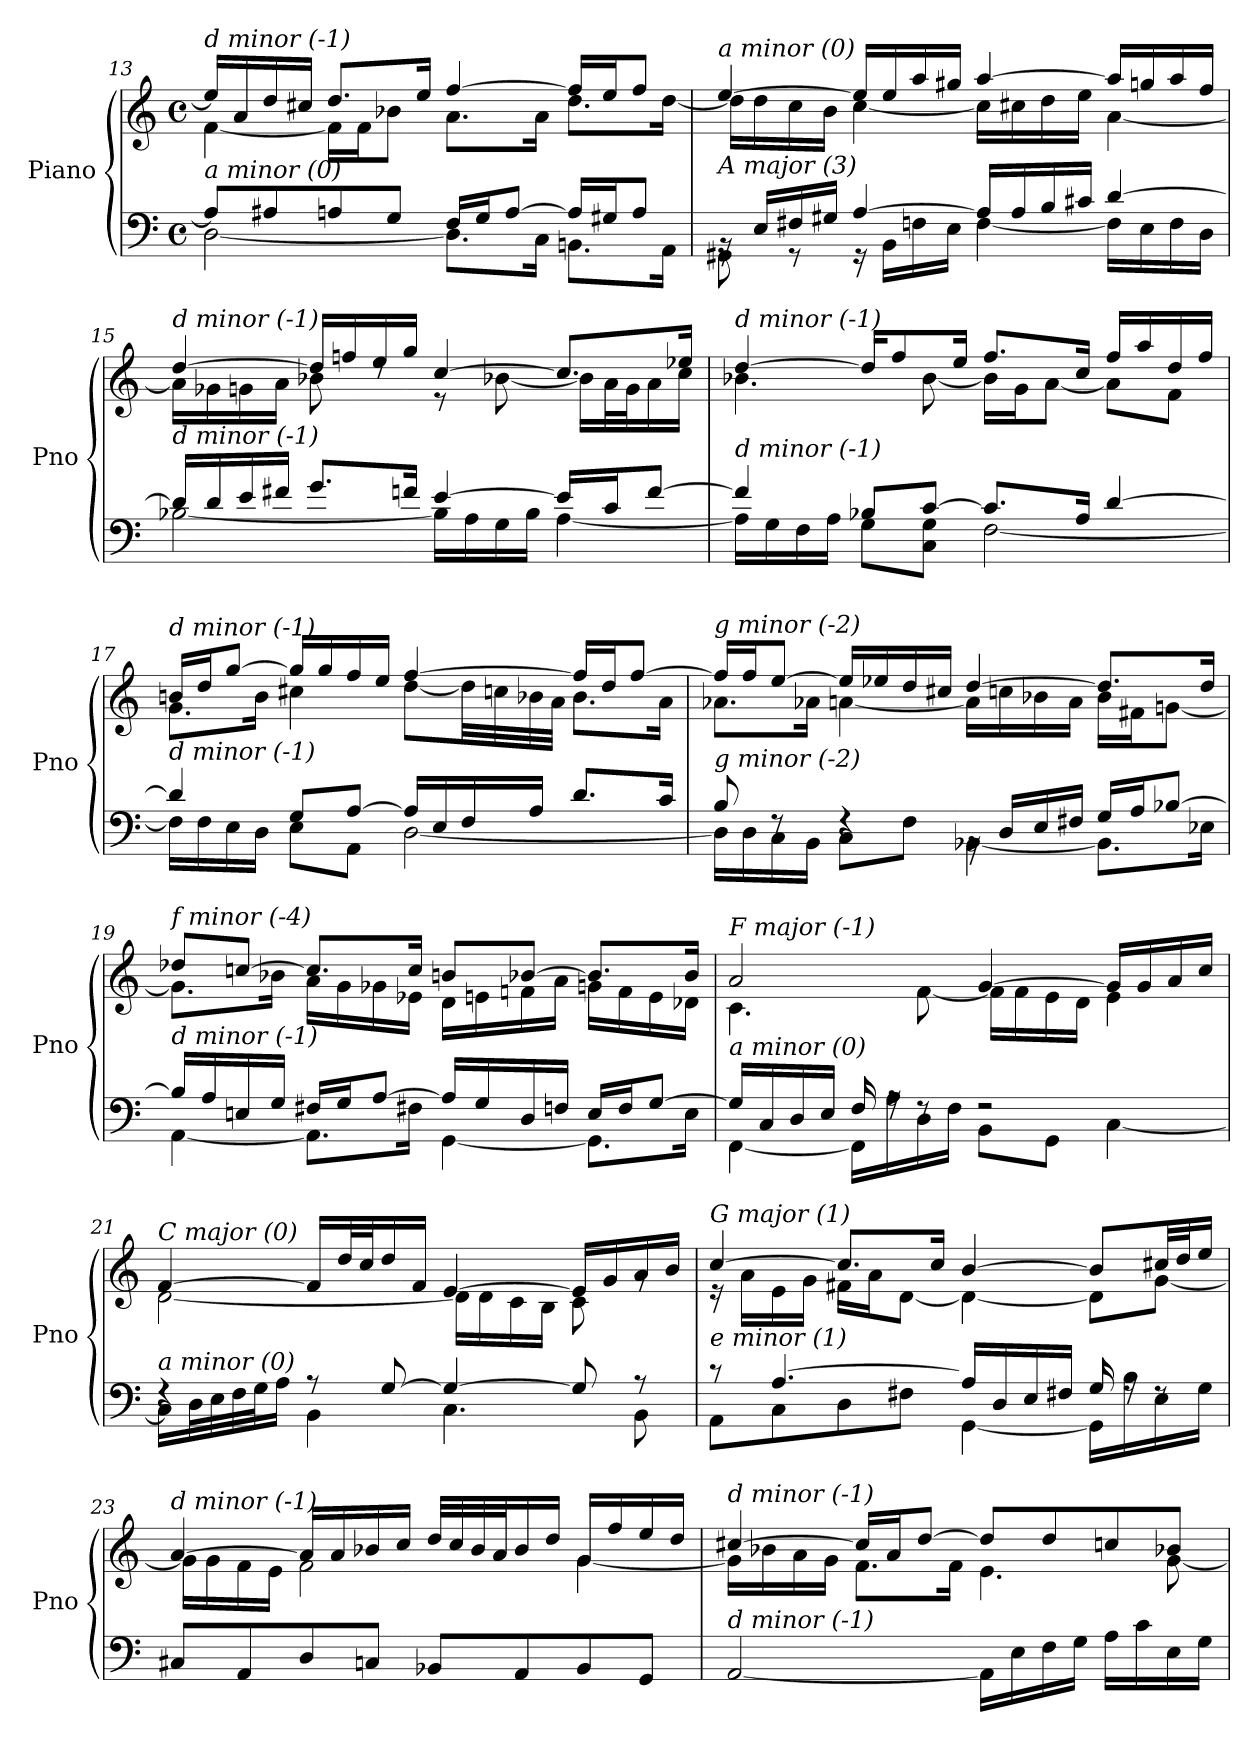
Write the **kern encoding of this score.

**kern	**kern
*part1	*part1
*staff2	*staff1
*I"Piano	*
*I'Pno	*
*clefF4	*clefG2
*k[]	*k[]
*M4/4	*M4/4
*met(c)	*met(c)
=13	=13
*^	*^
!	!	!LO:TX:i:t=d minor (-1)	!
!LO:TX:i:t=a minor (0)	!	!	!
8A/L]	[2D\	16ee/LL]	[4f\
.	.	16a/	.
8A#Xi/	.	16dd/	.
.	.	16cc#X/JJ	.
8A/	.	8.dd/L	16f\LL]
.	.	.	16f\J
8G/J	.	.	8b-X\J
.	.	16ee/Jk	.
16F/LL	8.D\L]	[4ff/	8.a\L
16G/J	.	.	.
[8A/J	.	.	.
.	16C\Jk	.	16a\Jk
16A/LL]	8.BBn\L	16ff/LL]	8.dd\L
16G#X/J	.	16ee/J	.
8A/J	.	8ff/J	.
.	16AA\Jk	.	[16dd\Jk
!!LO:LB:g=z	!!
=14	=14	=14	=14
!	!	!LO:TX:i:t=a minor (0)	!
!LO:TX:i:t=A major (3)	!	!	!
16rBB	8GG#X\	[4ee/	16dd\LL]
16E/LL	.	.	16dd\
16F#X/	8r	.	16cc\
16G#X/JJ	.	.	16b\JJ
[4A/	16r	16ee/LL]	[4cc\
.	16BB\LL	16ee/	.
.	16Fn\	16aa/	.
.	16E\JJ	16gg#X/JJ	.
16A/LL]	[4F\	[4aa/	16cc\LL]
16A/	.	.	16cc#X\
16B/	.	.	16dd\
16c#X/JJ	.	.	16ee\JJ
[4d/	16F\LL]	16aa/LL]	[4a\
.	16E\	16ggn/	.
.	16F\	16aa/	.
.	16D\JJ	16ff/JJ	.
=15	=15	=15	=15
!	!	!LO:TX:i:t=d minor (-1)	!
!LO:TX:i:t=d minor (-1)	!	!	!
16d/LL]	[2B-X\	[4dd/	16a\LL]
16d/	.	.	16g-Xi\
16e/	.	.	16g\
16f#X/JJ	.	.	16a\JJ
8.g/L	.	16dd/LL]	8b-X\
.	.	16ffn/	.
.	.	16ee/	8rdd
16fn/Jk	.	16gg/JJ	.
[4e/	16B-\LL]	[4cc/	8r
.	16A\	.	.
.	16G\	.	[8b-X\
.	16B-\JJ	.	.
16e/LL]	[4A\	8.cc/L]	16b-\LL]
16c/J	.	.	32a\L
.	.	.	32g\J
[8f/J	.	.	16a\
.	.	16ee-X/Jk	16cc\JJ
!!LO:LB:g=z	!!
=16	=16	=16	=16
!	!	!LO:TX:i:t=d minor (-1)	!
!LO:TX:i:t=d minor (-1)	!	!	!
4f/]	16A\LL]	[4dd/	4.b-X\
.	16G\	.	.
.	16F\	.	.
.	16A\JJ	.	.
8B-X/L	8G\L	16dd/KL]	.
.	.	8ff/	.
[8c/J	8C\ 8G\J	.	[8b-\
.	.	16ee/Jk	.
8.c/L]	[2F\	8.ff/L	16b-\LL]
.	.	.	16g\J
.	.	.	[8a\J
16A/Jk	.	16cc/Jk	.
[4d/	.	16ff/LL	8a\L]
.	.	16aa/	.
.	.	16dd/	8f\J
.	.	16ff/JJ	.
=17	=17	=17	=17
!	!	!LO:TX:i:t=d minor (-1)	!
!LO:TX:i:t=d minor (-1)	!	!	!
4d/]	16F\LL]	16bn/LL	8.g\L
.	16F\	16dd/J	.
.	16E\	[8gg/J	.
.	16D\JJ	.	16b\Jk
8G/L	8E\L	16gg/LL]	4cc#X\
.	.	16gg/	.
[8A/J	8AA\J	16ff/	.
.	.	16ee/JJ	.
16A/LL]	[2D\	[4ff/	[8dd\L
16E/	.	.	.
16F/	.	.	32dd\LL]
.	.	.	32ccn\
16A/JJ	.	.	32b-X\
.	.	.	32a\JJJ
8.d/L	.	16ff/LL]	8.b-\L
.	.	16dd/J	.
.	.	[8ff/J	.
16c/Jk	.	.	16a\Jk
!!LO:LB:g=z	!!
=18	=18	=18	=18
!	!	!LO:TX:i:t=g minor (-2)	!
!LO:TX:i:t=g minor (-2)	!	!	!
8B/	16D\LL]	16ff/LL]	8.a-Xi\L
.	16D\	16ff/J	.
8rF	16C\	[8ee/J	.
.	16BB\JJ	.	16a-Xi\Jk
4rF	8C\L	16ee/LL]	[4a\
.	.	16ee-X/	.
.	8F\J	16dd/	.
.	.	16cc#Xj/JJ	.
16rBB	[4BB-X\	[4dd/	16a\LL]
16D/LL	.	.	16ccn\
16E/	.	.	16b-X\
16F#X/JJ	.	.	16a\JJ
16G/LL	8.BB-\L]	8.dd/L]	16b-\LL
16A/J	.	.	16f#X\J
[8B-X/J	.	.	[8gn\J
.	16E-X\Jk	16dd/Jk	.
=19	=19	=19	=19
!	!	!LO:TX:i:t=f minor (-4)	!
!LO:TX:i:t=d minor (-1)	!	!	!
16B-/LL]	[4AA\	8dd-Xi/L	8.g\L]
16A/	.	.	.
16En/	.	[8ccn/J	.
16G/JJ	.	.	16b-X\Jk
16F#X/LL	8.AA\L]	8.cc/L]	16a\LL
16G/J	.	.	16g\
[8A/J	.	.	16g-Xi\
.	16F#X\Jk	16cc/Jk	16e-X\JJ
16A/LL]	[4GG\	8bn/L	16d\LL
16G/	.	.	16en\
16D/	.	[8b-X/J	16fn\
16Fn/JJ	.	.	16a\JJ
16E/LL	8.GG\L]	8.b-/L]	16g\LL
16F/J	.	.	16f\
[8G/J	.	.	16e\
.	16E\Jk	16b-/Jk	16d-X\JJ
!!LO:LB:g=z	!!
=20	=20	=20	=20
!	!	!LO:TX:i:t=F major (-1)	!
!LO:TX:i:t=a minor (0)	!	!	!
16G/LL]	[4FF\	2a/	4.c\
16C/	.	.	.
16D/	.	.	.
16E/JJ	.	.	.
16F/	16FF\LL]	.	.
16rA	16A\	.	.
8rF	16D\	.	[8f\
.	16F\JJ	.	.
2r	8BB\L	[4g/	16f\LL]
.	.	.	16f\
.	8GG\J	.	16e\
.	.	.	16d\JJ
.	[4C\	16g/LL]	4e\
.	.	16g/	.
.	.	16a/	.
.	.	16cc/JJ	.
=21	=21	=21	=21
!	!	!LO:TX:i:t=C major (0)	!
!LO:TX:i:t=a minor (0)	!	!	!
4rF	16C\LL]	[4f/	[2d\
.	32D\L	.	.
.	32E\	.	.
.	32F\	.	.
.	32G\J	.	.
.	16A\JJ	.	.
8r	4BB\	16f/LL]	.
.	.	32dd/L	.
.	.	32cc/J	.
[8G/	.	16dd/	.
.	.	16f/JJ	.
4G/_	4.C\	[4e/	16d\LL]
.	.	.	16d\
.	.	.	16c\
.	.	.	16B\JJ
8G/]	.	16e/LL]	8c\
.	.	16g/	.
8r	8BB\	16a/	8rg
.	.	16b/JJ	.
!!LO:PB:g=z	!!
=22	=22	=22	=22
!	!	!LO:TX:i:t=G major (1)	!
!LO:TX:i:t=e minor (1)	!	!	!
8r	8AA\L	[4cc/	16r
.	.	.	16a\LL
[4.A/	8C\	.	16e\
.	.	.	16g\JJ
.	8D\	8.cc/L]	16f#X\LL
.	.	.	16a\J
.	8F#X\J	.	[8d\J
.	.	16cc/Jk	.
16A/LL]	[4GG\	[4b/	4d\_
16D/	.	.	.
16E/	.	.	.
16F#X/JJ	.	.	.
16G/	16GG\LL]	8b/L]	8d\L]
16rA	16B\	.	.
8rF	16E\	32cc#X/LL	[8g\J
.	.	32dd/J	.
.	16G\JJ	16ee/JJ	.
=23	=23	=23	=23
!	!	!LO:TX:i:t=d minor (-1)	!
!LO:TX:i:t=d minor (-1)	!	!	!
*v	*v	*	*
8C#X/L	[4a/	16g\LL]
.	.	16g\
8AA/	.	16f\
.	.	16e\JJ
8D/	16a/LL]	2f\
.	16a/	.
8Cn/J	16b-X/	.
.	16cc/JJ	.
8BB-X/L	32dd/LLL	.
.	32cc/	.
.	32b-/	.
.	32a/J	.
8AA/	16b-/	.
.	16dd/JJ	.
8BB-/	16g/LL	[4g\
.	16ff/	.
8GG/J	16ee/	.
.	16dd/JJ	.
!!LO:LB:g=z	!!
=24	=24	=24
!	!LO:TX:i:t=d minor (-1)	!
!LO:TX:i:t=d minor (-1)	!	!
[2AA/	[4cc#X/	16g\LL]
.	.	16b-X\
.	.	16a\
.	.	16g\JJ
.	16cc#/LL]	8.f\L
.	16a/J	.
.	[8dd/J	.
.	.	16f\Jk
16AA\LL]	8dd/L]	4.e\
16E\	.	.
16F\	8dd/	.
16G\JJ	.	.
16A\LL	8ccn/	.
16c\	.	.
16E\	8b-X/J	[8g\
16G\JJ	.	.
*	*v	*v
=	=
*-	*-
